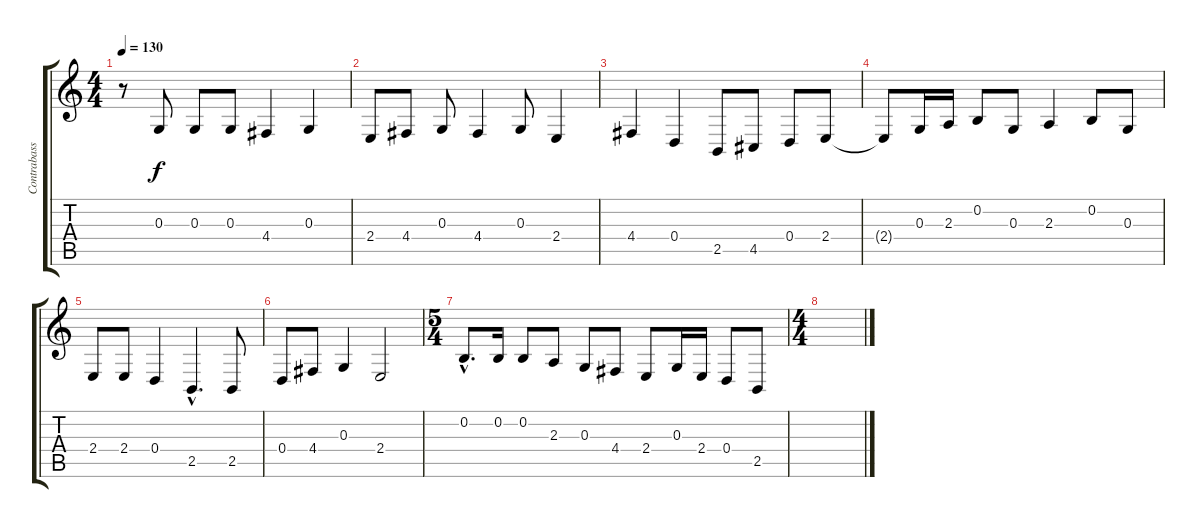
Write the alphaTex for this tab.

\track ("Contrabass" "Contrabass") {instrument stringensemble1}
\staff {score tabs}
\tuning (E4 B3 G3 D3 A2 E2) {hide}
\ts (4 4)
\tempo 130
\clef g2
\ks c
r.8{dy f} 0.3.8 0.3.8 0.3.8 4.4.4 0.3.4 |
2.4.8 4.4.8 0.3.8 4.4.4 0.3.8 2.4.4 |
4.4.4 0.4.4 2.5.8 4.5.8 0.4.8 2.4.8 |
2.4{t}.8 0.3.16 2.3.16 0.2.8 0.3.8 2.3.4 0.2.8 0.3.8 |
2.4.8 2.4.8 0.4.4 2.5{hac}.4{d} 2.5.8 |
0.4.8 4.4.8 0.3.4 2.4.2 |
\ts (5 4)
0.2{hac}.8{d} 0.2.16 0.2.8 2.3.8 0.3.8 4.4.8 2.4.8 0.3.16 2.4.16 0.4.8 2.5.8 |
\ts (4 4)
